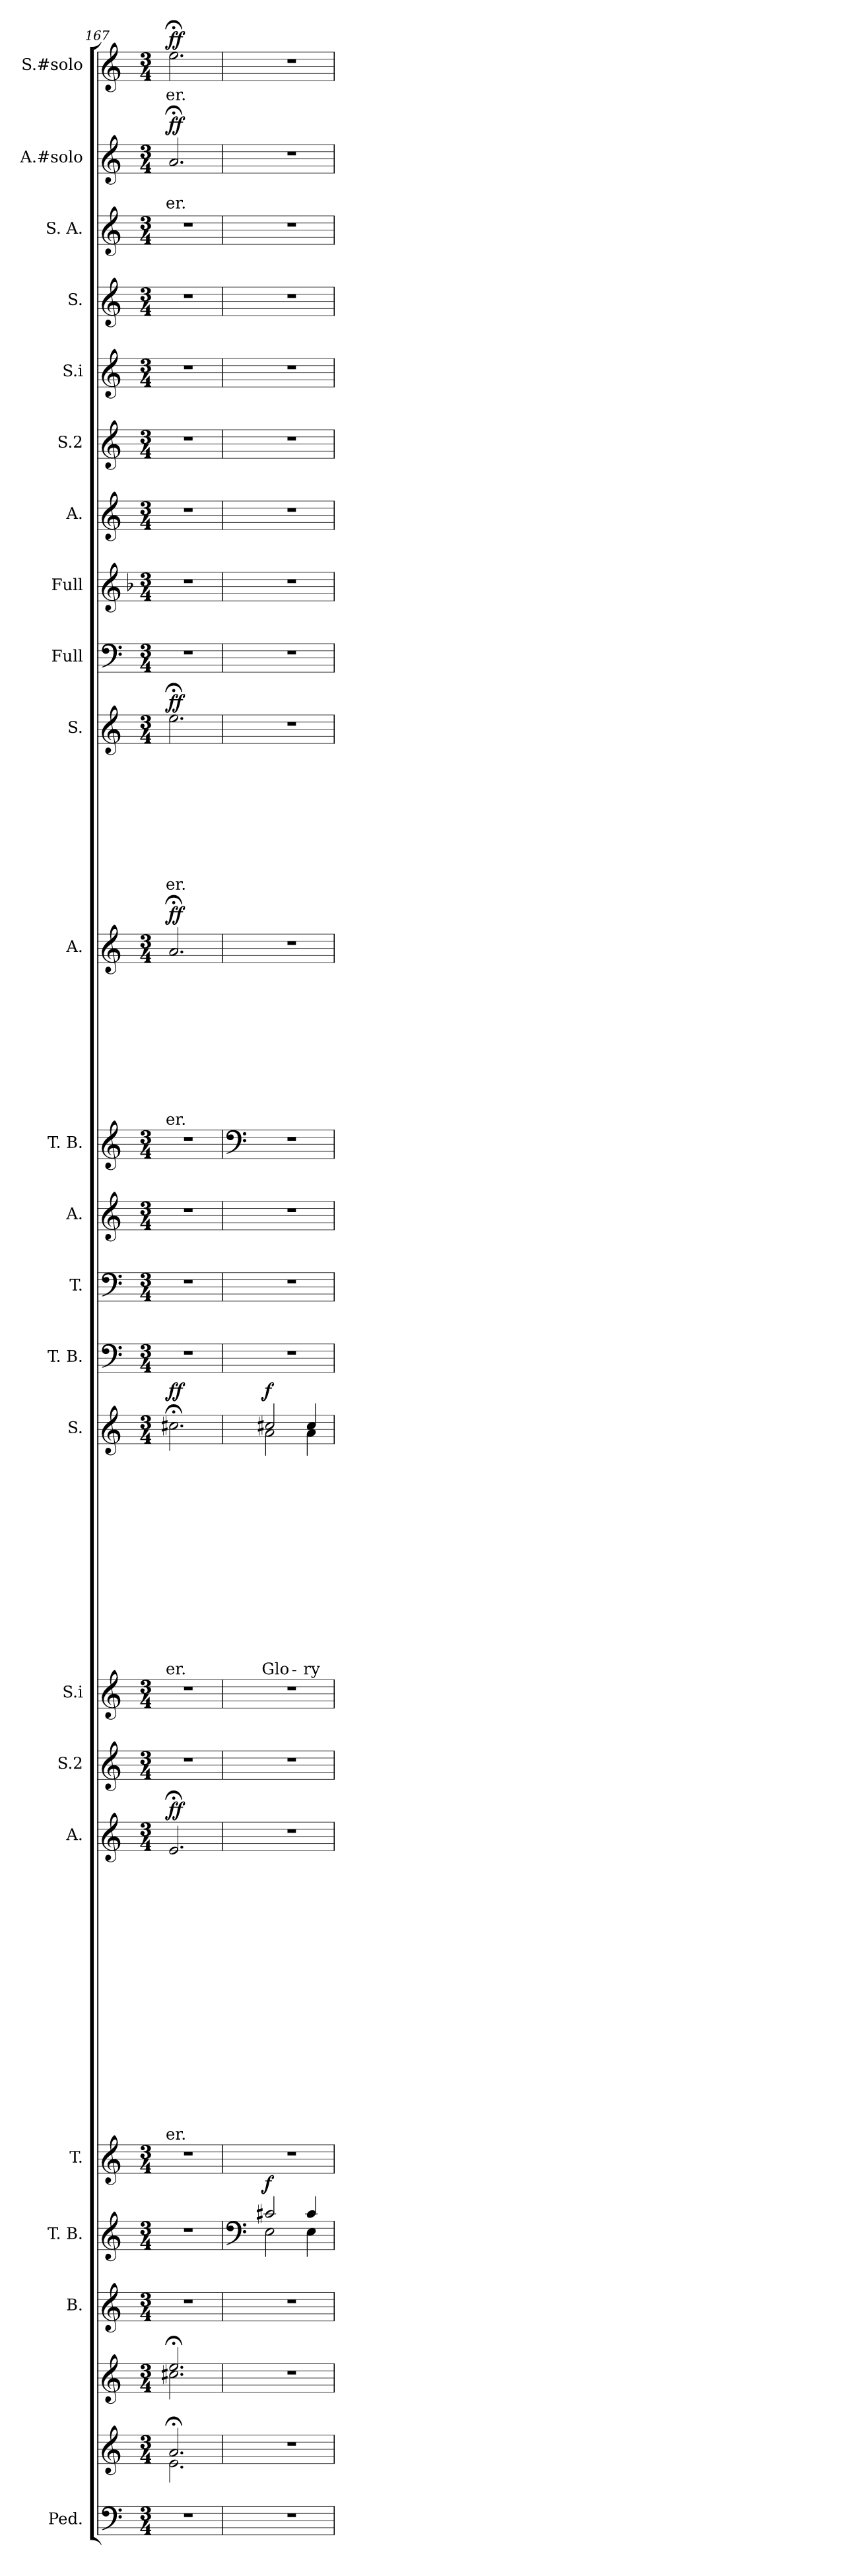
**kern	**kern	**kern	**kern	**kern	**dynam	**kern	**kern	**text	**text	**text	**text	**text	**text	**text	**text	**text	**text	**text	**text	**text	**text	**text	**text	**text	**text	**dynam	**kern	**kern	**kern	**text	**text	**text	**text	**text	**text	**text	**text	**text	**text	**text	**text	**text	**text	**dynam	**kern	**kern	**kern	**kern	**kern	**text	**text	**text	**text	**text	**text	**text	**text	**text	**text	**dynam	**kern	**text	**text	**text	**text	**text	**text	**text	**text	**text	**dynam	**kern	**kern	**kern	**kern	**kern	**kern	**kern	**kern	**text	**text	**dynam	**kern	**text	**dynam
*part25	*part24	*part23	*part22	*part21	*part21	*part20	*part19	*part19	*part19	*part19	*part19	*part19	*part19	*part19	*part19	*part19	*part19	*part19	*part19	*part19	*part19	*part19	*part19	*part19	*part19	*part19	*part18	*part17	*part16	*part16	*part16	*part16	*part16	*part16	*part16	*part16	*part16	*part16	*part16	*part16	*part16	*part16	*part16	*part16	*part15	*part14	*part13	*part12	*part11	*part11	*part11	*part11	*part11	*part11	*part11	*part11	*part11	*part11	*part11	*part11	*part10	*part10	*part10	*part10	*part10	*part10	*part10	*part10	*part10	*part10	*part10	*part9	*part8	*part7	*part6	*part5	*part4	*part3	*part2	*part2	*part2	*part2	*part1	*part1	*part1
*staff25	*staff24	*staff23	*staff22	*staff21	*staff21	*staff20	*staff19	*staff19	*staff19	*staff19	*staff19	*staff19	*staff19	*staff19	*staff19	*staff19	*staff19	*staff19	*staff19	*staff19	*staff19	*staff19	*staff19	*staff19	*staff19	*staff19	*staff18	*staff17	*staff16	*staff16	*staff16	*staff16	*staff16	*staff16	*staff16	*staff16	*staff16	*staff16	*staff16	*staff16	*staff16	*staff16	*staff16	*staff16	*staff15	*staff14	*staff13	*staff12	*staff11	*staff11	*staff11	*staff11	*staff11	*staff11	*staff11	*staff11	*staff11	*staff11	*staff11	*staff11	*staff10	*staff10	*staff10	*staff10	*staff10	*staff10	*staff10	*staff10	*staff10	*staff10	*staff10	*staff9	*staff8	*staff7	*staff6	*staff5	*staff4	*staff3	*staff2	*staff2	*staff2	*staff2	*staff1	*staff1	*staff1
*I"Ped.	*	*	*I"B.	*I"T. B.	*	*I"T.	*I"A.	*	*	*	*	*	*	*	*	*	*	*	*	*	*	*	*	*	*	*	*I"S.2	*I"S.i	*I"S.	*	*	*	*	*	*	*	*	*	*	*	*	*	*	*	*I"T. B.	*I"T.	*I"A.	*I"T. B.	*I"A.	*	*	*	*	*	*	*	*	*	*	*	*I"S.	*	*	*	*	*	*	*	*	*	*	*I"Full	*I"Full	*I"A.	*I"S.2	*I"S.i	*I"S.	*I"S. A.	*I"A.#solo	*	*	*	*I"S.#solo	*	*
*I'Ped.	*	*	*	*I'T. B.	*	*I'T.	*I'A.	*	*	*	*	*	*	*	*	*	*	*	*	*	*	*	*	*	*	*	*I'S.2	*I'S.i	*I'S.	*	*	*	*	*	*	*	*	*	*	*	*	*	*	*	*I'T. B.	*I'T.	*	*I'T. B.	*I'A.	*	*	*	*	*	*	*	*	*	*	*	*I'S.	*	*	*	*	*	*	*	*	*	*	*	*	*I'A.	*I'S.2	*I'S.i	*I'S.	*I'S. A.	*I'A.#solo	*	*	*	*I'S.#solo	*	*
*clefF4	*clefG2	*clefG2	*clefG2	*clefG2	*	*clefG2	*clefG2	*	*	*	*	*	*	*	*	*	*	*	*	*	*	*	*	*	*	*	*clefG2	*clefG2	*clefG2	*	*	*	*	*	*	*	*	*	*	*	*	*	*	*	*clefF4	*clefF4	*clefG2	*clefG2	*clefG2	*	*	*	*	*	*	*	*	*	*	*	*clefG2	*	*	*	*	*	*	*	*	*	*	*clefF4	*clefG2	*clefG2	*clefG2	*clefG2	*clefG2	*clefG2	*clefG2	*	*	*	*clefG2	*	*
*	*	*	*	*	*	*	*	*	*	*	*	*	*	*	*	*	*	*	*	*	*	*	*	*	*	*	*	*	*	*	*	*	*	*	*	*	*	*	*	*	*	*	*	*	*	*	*	*	*	*	*	*	*	*	*	*	*	*	*	*	*	*	*	*	*	*	*	*	*	*	*	*	*ITrd3c5	*	*	*	*	*	*	*	*	*	*	*	*
*k[]	*k[]	*k[]	*k[]	*k[]	*	*k[]	*k[]	*	*	*	*	*	*	*	*	*	*	*	*	*	*	*	*	*	*	*	*k[]	*k[]	*k[]	*	*	*	*	*	*	*	*	*	*	*	*	*	*	*	*k[]	*k[]	*k[]	*k[]	*k[]	*	*	*	*	*	*	*	*	*	*	*	*k[]	*	*	*	*	*	*	*	*	*	*	*k[]	*k[]	*k[]	*k[]	*k[]	*k[]	*k[]	*k[]	*	*	*	*k[]	*	*
*C:	*C:	*C:	*C:	*C:	*	*C:	*C:	*	*	*	*	*	*	*	*	*	*	*	*	*	*	*	*	*	*	*	*C:	*C:	*C:	*	*	*	*	*	*	*	*	*	*	*	*	*	*	*	*C:	*C:	*C:	*C:	*C:	*	*	*	*	*	*	*	*	*	*	*	*C:	*	*	*	*	*	*	*	*	*	*	*C:	*C:	*C:	*C:	*C:	*C:	*C:	*C:	*	*	*	*C:	*	*
*M3/4	*M3/4	*M3/4	*M3/4	*M3/4	*	*M3/4	*M3/4	*	*	*	*	*	*	*	*	*	*	*	*	*	*	*	*	*	*	*	*M3/4	*M3/4	*M3/4	*	*	*	*	*	*	*	*	*	*	*	*	*	*	*	*M3/4	*M3/4	*M3/4	*M3/4	*M3/4	*	*	*	*	*	*	*	*	*	*	*	*M3/4	*	*	*	*	*	*	*	*	*	*	*M3/4	*M3/4	*M3/4	*M3/4	*M3/4	*M3/4	*M3/4	*M3/4	*	*	*	*M3/4	*	*
=167	=167	=167	=167	=167	=167	=167	=167	=167	=167	=167	=167	=167	=167	=167	=167	=167	=167	=167	=167	=167	=167	=167	=167	=167	=167	=167	=167	=167	=167	=167	=167	=167	=167	=167	=167	=167	=167	=167	=167	=167	=167	=167	=167	=167	=167	=167	=167	=167	=167	=167	=167	=167	=167	=167	=167	=167	=167	=167	=167	=167	=167	=167	=167	=167	=167	=167	=167	=167	=167	=167	=167	=167	=167	=167	=167	=167	=167	=167	=167	=167	=167	=167	=167	=167	=167
*	*^	*^	*	*	*	*	*	*	*	*	*	*	*	*	*	*	*	*	*	*	*	*	*	*	*	*	*	*	*	*	*	*	*	*	*	*	*	*	*	*	*	*	*	*	*	*	*	*	*	*	*	*	*	*	*	*	*	*	*	*	*	*	*	*	*	*	*	*	*	*	*	*	*	*	*	*	*	*	*	*	*	*	*	*	*
!	!	!	!	!	!	!	!	!	!	!	!	!	!	!	!	!	!	!	!	!	!	!	!	!	!	!	!LO:LY:b	!LO:DY:a	!	!	!	!	!	!	!	!	!	!	!	!	!	!	!	!	!LO:LY:b	!LO:DY:a	!	!	!	!	!	!	!	!	!	!	!	!	!	!	!LO:LY:b	!LO:DY:a	!	!	!	!	!	!	!	!	!	!LO:LY:b	!LO:DY:a	!	!	!	!	!	!	!	!	!	!LO:LY:b	!LO:DY:a	!	!LO:LY:b	!LO:DY:a
2.r	2.a;/	2.e\	2.ee;</	2.cc#X\	2.r	2.r	.	2.r	2.e;</	.	.	.	.	.	.	.	.	.	.	.	.	.	.	.	.	.	-er.	ff	2.r	2.r	2.cc#X;<\	.	.	.	.	.	.	.	.	.	.	.	.	.	-er.	ff	2.r	2.r	2.r	2.r	2.a;</	.	.	.	.	.	.	.	.	.	-er.	ff	2.ee;<\	.	.	.	.	.	.	.	.	-er.	ff	2.r	2.r	2.r	2.r	2.r	2.r	2.r	2.a;</	.	-er.	ff	2.ee;<\	-er.	ff
*	*v	*v	*	*	*	*	*	*	*	*	*	*	*	*	*	*	*	*	*	*	*	*	*	*	*	*	*	*	*	*	*	*	*	*	*	*	*	*	*	*	*	*	*	*	*	*	*	*	*	*	*	*	*	*	*	*	*	*	*	*	*	*	*	*	*	*	*	*	*	*	*	*	*	*	*	*	*	*	*	*	*	*	*	*	*	*	*
*	*	*v	*v	*	*	*	*	*	*	*	*	*	*	*	*	*	*	*	*	*	*	*	*	*	*	*	*	*	*	*	*	*	*	*	*	*	*	*	*	*	*	*	*	*	*	*	*	*	*	*	*	*	*	*	*	*	*	*	*	*	*	*	*	*	*	*	*	*	*	*	*	*	*	*	*	*	*	*	*	*	*	*	*	*	*	*
!!LO:PB:g=z
=168	=168	=168	=168	=168	=168	=168	=168	=168	=168	=168	=168	=168	=168	=168	=168	=168	=168	=168	=168	=168	=168	=168	=168	=168	=168	=168	=168	=168	=168	=168	=168	=168	=168	=168	=168	=168	=168	=168	=168	=168	=168	=168	=168	=168	=168	=168	=168	=168	=168	=168	=168	=168	=168	=168	=168	=168	=168	=168	=168	=168	=168	=168	=168	=168	=168	=168	=168	=168	=168	=168	=168	=168	=168	=168	=168	=168	=168	=168	=168	=168	=168	=168	=168	=168	=168
*	*	*	*	*clefF4	*	*	*	*	*	*	*	*	*	*	*	*	*	*	*	*	*	*	*	*	*	*	*	*	*	*	*	*	*	*	*	*	*	*	*	*	*	*	*	*	*	*	*	*clefF4	*	*	*	*	*	*	*	*	*	*	*	*	*	*	*	*	*	*	*	*	*	*	*	*	*	*	*	*	*	*	*	*	*	*	*	*	*
*	*^	*^	*	*^	*	*	*	*	*	*	*	*	*	*	*	*	*	*	*	*	*	*	*	*	*	*	*	*	*^	*	*	*	*	*	*	*	*	*	*	*	*	*	*	*	*	*	*	*	*	*	*	*	*	*	*	*	*	*	*	*	*	*	*	*	*	*	*	*	*	*	*	*	*	*	*	*	*	*	*	*	*	*	*	*	*
!	!	!	!	!	!	!	!	!LO:DY:a	!	!	!	!	!	!	!	!	!	!	!	!	!	!	!	!	!	!	!	!	!	!	!	!	!	!	!	!	!	!	!	!	!	!	!	!	!	!	!LO:LY:b	!LO:DY:a	!	!	!	!	!	!	!	!	!	!	!	!	!	!	!	!	!	!	!	!	!	!	!	!	!	!	!	!	!	!	!	!	!	!	!	!	!	!	!	!	!
*	*v	*v	*	*	*	*	*	*	*	*	*	*	*	*	*	*	*	*	*	*	*	*	*	*	*	*	*	*	*	*	*	*	*	*	*	*	*	*	*	*	*	*	*	*	*	*	*	*	*	*	*	*	*	*	*	*	*	*	*	*	*	*	*	*	*	*	*	*	*	*	*	*	*	*	*	*	*	*	*	*	*	*	*	*	*	*	*	*	*
*	*	*v	*v	*	*	*	*	*	*	*	*	*	*	*	*	*	*	*	*	*	*	*	*	*	*	*	*	*	*	*	*	*	*	*	*	*	*	*	*	*	*	*	*	*	*	*	*	*	*	*	*	*	*	*	*	*	*	*	*	*	*	*	*	*	*	*	*	*	*	*	*	*	*	*	*	*	*	*	*	*	*	*	*	*	*	*	*	*
2.r	2.r	2.r	2.r	2c#X/	2E\	f	2.r	2.r	.	.	.	.	.	.	.	.	.	.	.	.	.	.	.	.	.	.	.	2.r	2.r	2cc#X/	2a\	.	.	.	.	.	.	.	.	.	.	.	.	.	Glo-	f	2.r	2.r	2.r	2.r	2.r	.	.	.	.	.	.	.	.	.	.	.	2.r	.	.	.	.	.	.	.	.	.	.	2.r	2.r	2.r	2.r	2.r	2.r	2.r	2.r	.	.	.	2.r	.	.
!	!	!	!	!	!	!	!	!	!	!	!	!	!	!	!	!	!	!	!	!	!	!	!	!	!	!	!	!	!	!	!	!	!	!	!	!	!	!	!	!	!	!	!	!	!LO:LY:b	!	!	!	!	!	!	!	!	!	!	!	!	!	!	!	!	!	!	!	!	!	!	!	!	!	!	!	!	!	!	!	!	!	!	!	!	!	!	!	!	!	!
.	.	.	.	4c#/	4E\	.	.	.	.	.	.	.	.	.	.	.	.	.	.	.	.	.	.	.	.	.	.	.	.	4cc#/	4a\	.	.	.	.	.	.	.	.	.	.	.	.	.	-ry	.	.	.	.	.	.	.	.	.	.	.	.	.	.	.	.	.	.	.	.	.	.	.	.	.	.	.	.	.	.	.	.	.	.	.	.	.	.	.	.	.	.
*	*	*	*	*v	*v	*	*	*	*	*	*	*	*	*	*	*	*	*	*	*	*	*	*	*	*	*	*	*	*	*v	*v	*	*	*	*	*	*	*	*	*	*	*	*	*	*	*	*	*	*	*	*	*	*	*	*	*	*	*	*	*	*	*	*	*	*	*	*	*	*	*	*	*	*	*	*	*	*	*	*	*	*	*	*	*	*	*	*
=	=	=	=	=	=	=	=	=	=	=	=	=	=	=	=	=	=	=	=	=	=	=	=	=	=	=	=	=	=	=	=	=	=	=	=	=	=	=	=	=	=	=	=	=	=	=	=	=	=	=	=	=	=	=	=	=	=	=	=	=	=	=	=	=	=	=	=	=	=	=	=	=	=	=	=	=	=	=	=	=	=	=	=	=	=
*-	*-	*-	*-	*-	*-	*-	*-	*-	*-	*-	*-	*-	*-	*-	*-	*-	*-	*-	*-	*-	*-	*-	*-	*-	*-	*-	*-	*-	*-	*-	*-	*-	*-	*-	*-	*-	*-	*-	*-	*-	*-	*-	*-	*-	*-	*-	*-	*-	*-	*-	*-	*-	*-	*-	*-	*-	*-	*-	*-	*-	*-	*-	*-	*-	*-	*-	*-	*-	*-	*-	*-	*-	*-	*-	*-	*-	*-	*-	*-	*-	*-	*-	*-	*-	*-
